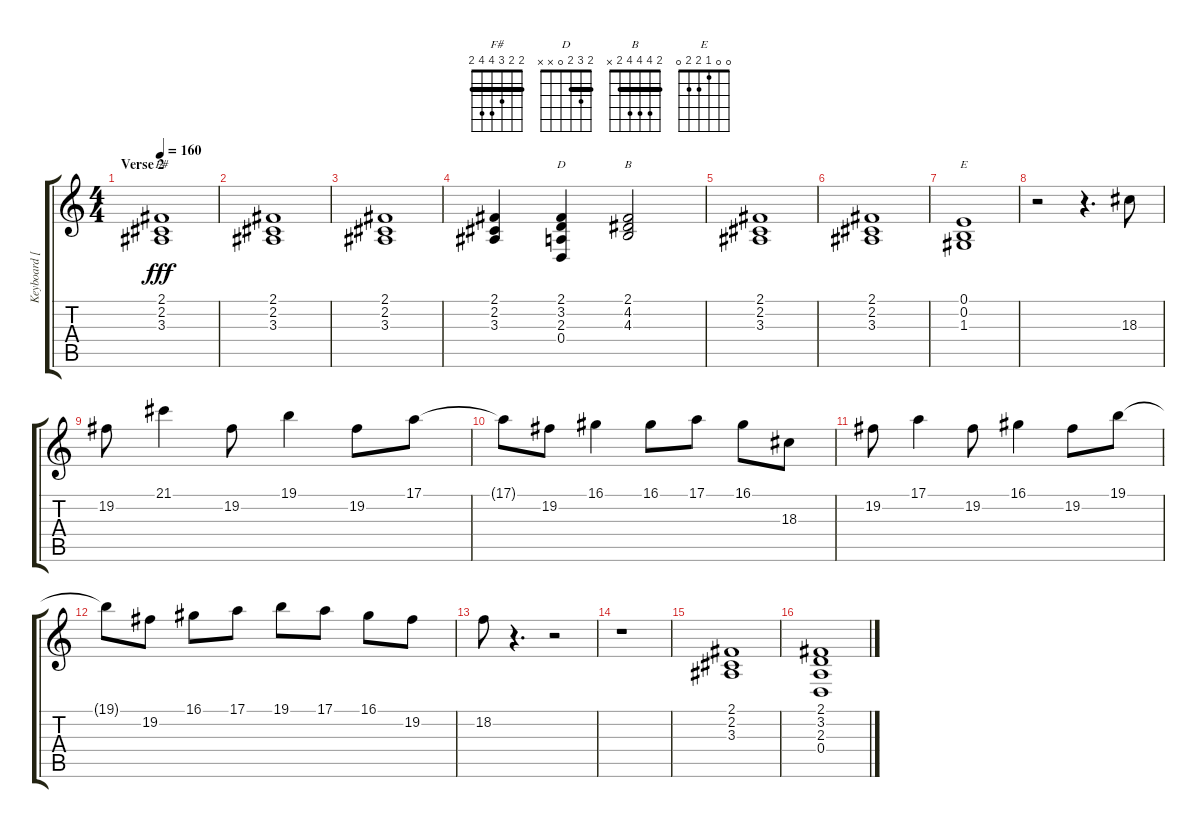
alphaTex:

\track ("Keyboard [Right Hand]" "Keyboard [") {instrument electricgrandpiano}
\staff {score tabs}
\tuning (E4 B3 G3 D3 A2 E2) {hide}
\chord ("F#" 2 2 3 4 4 2) {barre 2}
\chord ("D" 2 3 2 0 x x) {barre 2}
\chord ("B" 2 4 4 4 2 x) {barre 2}
\chord ("E" 0 0 1 2 2 0)
\ts (4 4)
\section ("" "Verse 2")
\tempo 160
\clef g2
\ks c
(2.1 2.2 3.3).1{ch "F#" dy fff volume 10} |
(2.1 2.2 3.3).1 |
(2.1 2.2 3.3).1 |
(2.1 2.2 3.3).4 (2.1 3.2 2.3 0.4).4{ch "D"} (2.1 4.2 4.3).2{ch "B"} |
(2.1 2.2 3.3).1 |
(2.1 2.2 3.3).1 |
(0.1 0.2 1.3).1{ch "E"} |
r.2 r.4{d} 18.3.8 |
19.2.8 21.1.4 19.2.8 19.1.4 19.2.8 17.1.8 |
17.1{t}.8 19.2.8 16.1.4 16.1.8 17.1.8 16.1.8 18.3.8 |
19.2.8 17.1.4 19.2.8 16.1.4 19.2.8 19.1.8 |
19.1{t}.8 19.2.8 16.1.8 17.1.8 19.1.8 17.1.8 16.1.8 19.2.8 |
18.2.8 r.4{d} r.2 |
r.1 |
(2.1 2.2 3.3).1 |
(2.1 3.2 2.3 0.4).1
